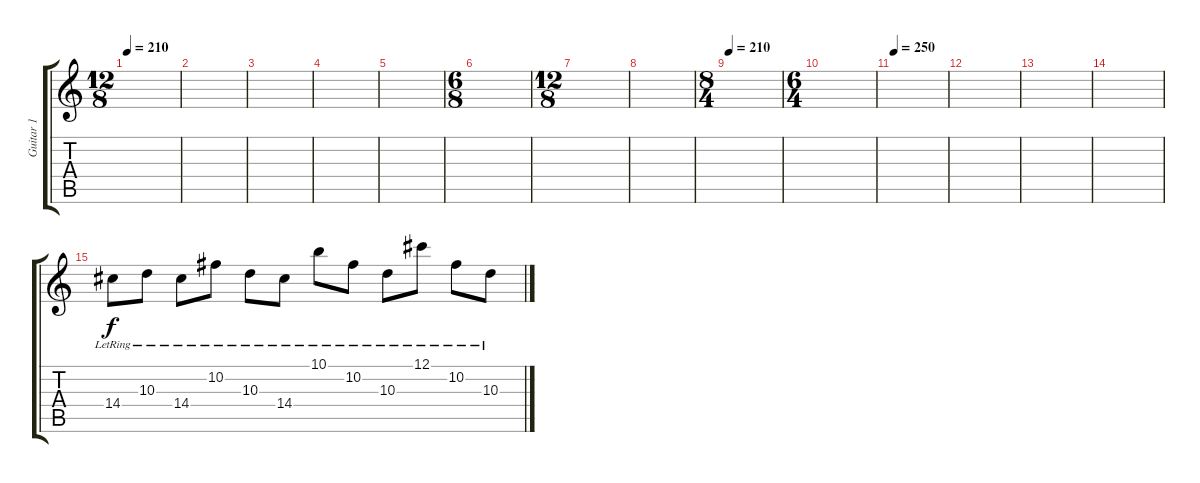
\track ("Guitar 1" "Guitar 1") {instrument overdrivenguitar}
\staff {score tabs}
\tuning (Db4 Ab3 E3 B2 Gb2 B1) {hide}
\ts (12 8)
\tempo 210
\clef g2
\ks c
|
|
|
|
|
\ts (6 8)
|
\ts (12 8)
|
|
\ts (8 4)
\tempo 210
|
\ts (6 4)
|
\tempo 250
|
|
|
|
14.4{lr}.8 10.3{lr}.8 14.4{lr}.8 10.2{lr}.8 10.3{lr}.8 14.4{lr}.8 10.1{lr}.8 10.2{lr}.8 10.3{lr}.8 12.1{lr}.8 10.2{lr}.8 10.3{lr}.8
